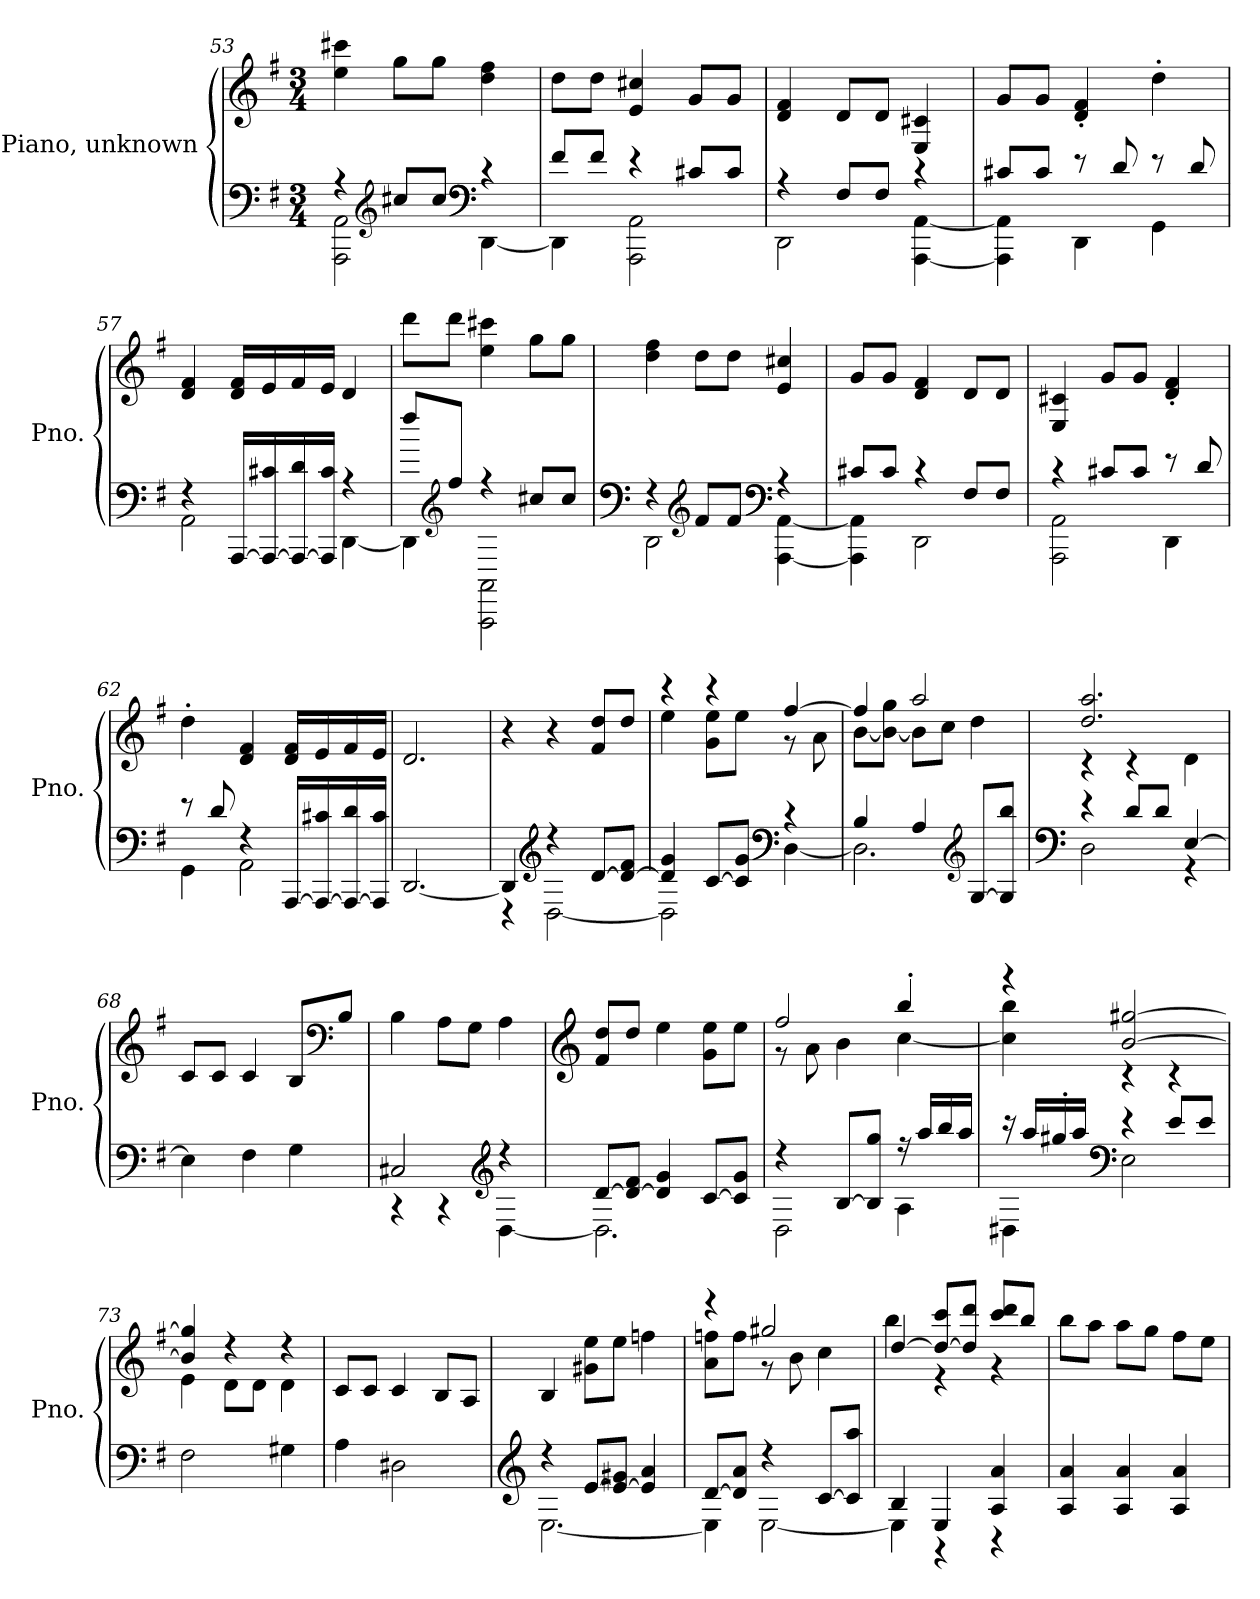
**kern	**kern
*part1	*part1
*staff2	*staff1
*I"Piano, unknown	*
*I'Pno.	*
*clefF4	*clefG2
*k[f#]	*k[f#]
*M3/4	*M3/4
=53	=53
*^	*
4r	2AAA\ 2AA\	4ee\ 4ccc#X\
*clefG2	*	*
8cc#X/L	.	8gg\L
8cc#/J	.	8gg\J
*clefF4	*	*
4r	[4DD\	4dd\ 4ff#\
=54	=54	=54
8f#/L	4DD\]	8dd\L
8f#/J	.	8dd\J
4r	2AAA\ 2AA\	4e/ 4cc#X/
8c#X/L	.	8g/L
8c#/J	.	8g/J
!!LO:LB:g=z
=55	=55	=55
4r	2DD\	4d/ 4f#/
8F#/L	.	8d/L
8F#/J	.	8d/J
4r	[4AAA\ [4AA\	4E/ 4c#X/
=56	=56	=56
8c#X/L	4AAA\] 4AA\]	8g/L
8c#/J	.	8g/J
8r	4DD\	4d/' 4f#/'
8d/	.	.
8r	4GG\	4dd'\
8d/	.	.
=57	=57	=57
4r	2AA\	4d/ 4f#/
[16AAA/LL	.	16d/ 16f#/LL
16AAA/_ 16c#X/	.	16e/
16AAA/_ 16d/	.	16f#/
16AAA/] 16c#/JJ	.	16e/JJ
4r	[4DD\	4d/
=58	=58	=58
8ff#/L	4DD\]	8ddd\L
*clefG2	*	*
8ff#/J	.	8ddd\J
4r	2AAA\ 2AA\	4ee\ 4ccc#X\
8cc#X/L	.	8gg\L
8cc#/J	.	8gg\J
=59	=59	=59
*clefF4	*	*
4r	2DD\	4dd\ 4ff#\
*clefG2	*	*
8f#/L	.	8dd\L
8f#/J	.	8dd\J
*clefF4	*	*
4r	[4AAA\ [4AA\	4e/ 4cc#X/
!!LO:LB:g=z
=60	=60	=60
8c#X/L	4AAA\] 4AA\]	8g/L
8c#/J	.	8g/J
4r	2DD\	4d/ 4f#/
8F#/L	.	8d/L
8F#/J	.	8d/J
=61	=61	=61
4r	2AAA\ 2AA\	4E/ 4c#X/
8c#X/L	.	8g/L
8c#/J	.	8g/J
8r	4DD\	4d/' 4f#/'
8d/	.	.
=62	=62	=62
8r	4GG\	4dd'\
8d/	.	.
4r	2AA\	4d/ 4f#/
[16AAA/LL	.	16d/ 16f#/LL
16AAA/_ 16c#X/	.	16e/
16AAA/_ 16d/	.	16f#/
16AAA/] 16c#/JJ	.	16e/JJ
*v	*v	*
=63	=63
[2.DD/	2.d/
=64	=64
*^	*
4DD/]	4r	4r
*clefG2	*	*
4r	[2D\	4r
[8d/L	.	8f#/ 8dd/L
8d/_ 8f#/J	.	8dd/J
=65	=65	=65
*	*	*^
4d/] 4g/	2D\]	4r	4ee\
[8c/L	.	4r	8g\ 8ee\L
8c/] 8g/J	.	.	8ee\J
*clefF4	*	*	*
4r	[4D\	[4ff#/	8r
.	.	.	8a\
!!LO:PB:g=z	!!
=66	=66	=66	=66
4B/	2.D\]	4ff#/]	[8b\L
.	.	.	8b\_ 8gg\J
4A/	.	2aa/	8b\L]
.	.	.	8cc\J
*clefG2	*	*	*
[8G/L	.	.	4dd\
8G/] 8bb/J	.	.	.
=67	=67	=67	=67
*clefF4	*	*	*
4r	2D\	2.dd/ 2.aa/	4r
8d/L	.	.	4r
8d/J	.	.	.
[4E/	4r	.	4d\
*v	*v	*	*
*	*v	*v
=68	=68
4E\]	8c/L
.	8c/J
4F#\	4c/
4G\	8B/L
*	*clefF4
.	8B/J
=69	=69
*^	*
2C#X/	4r	4B\
.	4r	8A\L
.	.	8G\J
*clefG2	*	*
4r	[4D\	4A\
=70	=70	=70
*	*	*clefG2
[8d/L	2.D\]	8f#/ 8dd/L
8d/_ 8f#/J	.	8dd/J
4d/] 4g/	.	4ee\
[8c/L	.	8g\ 8ee\L
8c/] 8g/J	.	8ee\J
!!LO:LB:g=z
=71	=71	=71
*	*	*^
4r	2D\	2ff#/	8r
.	.	.	8a\
[8B/L	.	.	4b\
8B/] 8gg/J	.	.	.
16r	4A\	4bb'/	[4cc\
16aa/LL	.	.	.
16bb/	.	.	.
16aa/JJ	.	.	.
=72	=72	=72	=72
16r	4D#X\	4r	4cc\] 4bb\
16aa/LL	.	.	.
16gg#X'/	.	.	.
16aa/JJ	.	.	.
*clefF4	*	*	*
4r	2E\	[2b/ [2gg#X/	4r
8e/L	.	.	4r
8e/J	.	.	.
*v	*v	*	*
=73	=73	=73
2F#\	4b/] 4gg#/]	4e\
.	4r	8d\L
.	.	8d\J
4G#X\	4r	4d\
*	*v	*v
=74	=74
4A\	8c/L
.	8c/J
2D#X\	4c/
.	8B/L
.	8A/J
=75	=75
*clefG2	*
*^	*
4r	[2.E\	4B/
[8e/L	.	8g#X\ 8ee\L
8e/_ 8g#X/J	.	8ee\J
4e/] 4a/	.	4ffn\
!!LO:LB:g=z
=76	=76	=76
*	*	*^
[8d/L	4E\]	4r	8a\ 8ffn\L
8d/] 8a/J	.	.	8ff\J
4r	[2E\	2gg#X/	8r
.	.	.	8b\
[8c/L	.	.	4cc\
8c/] 8aa/J	.	.	.
=77	=77	=77	=77
4B/	4E\]	[4dd/	4bb\
4E/	4r	8dd/_ 8ccc/L	4r
.	.	8dd/] 8ddd/J	.
4A/ 4a/	4r	8ccc/ 8ddd/L	4r
.	.	8bb/J	.
*v	*v	*	*
*	*v	*v
=78	=78
4A/ 4a/	8bb\L
.	8aa\J
4A/ 4a/	8aa\L
.	8gg\J
4A/ 4a/	8ff#\L
.	8ee\J
=	=
*-	*-
